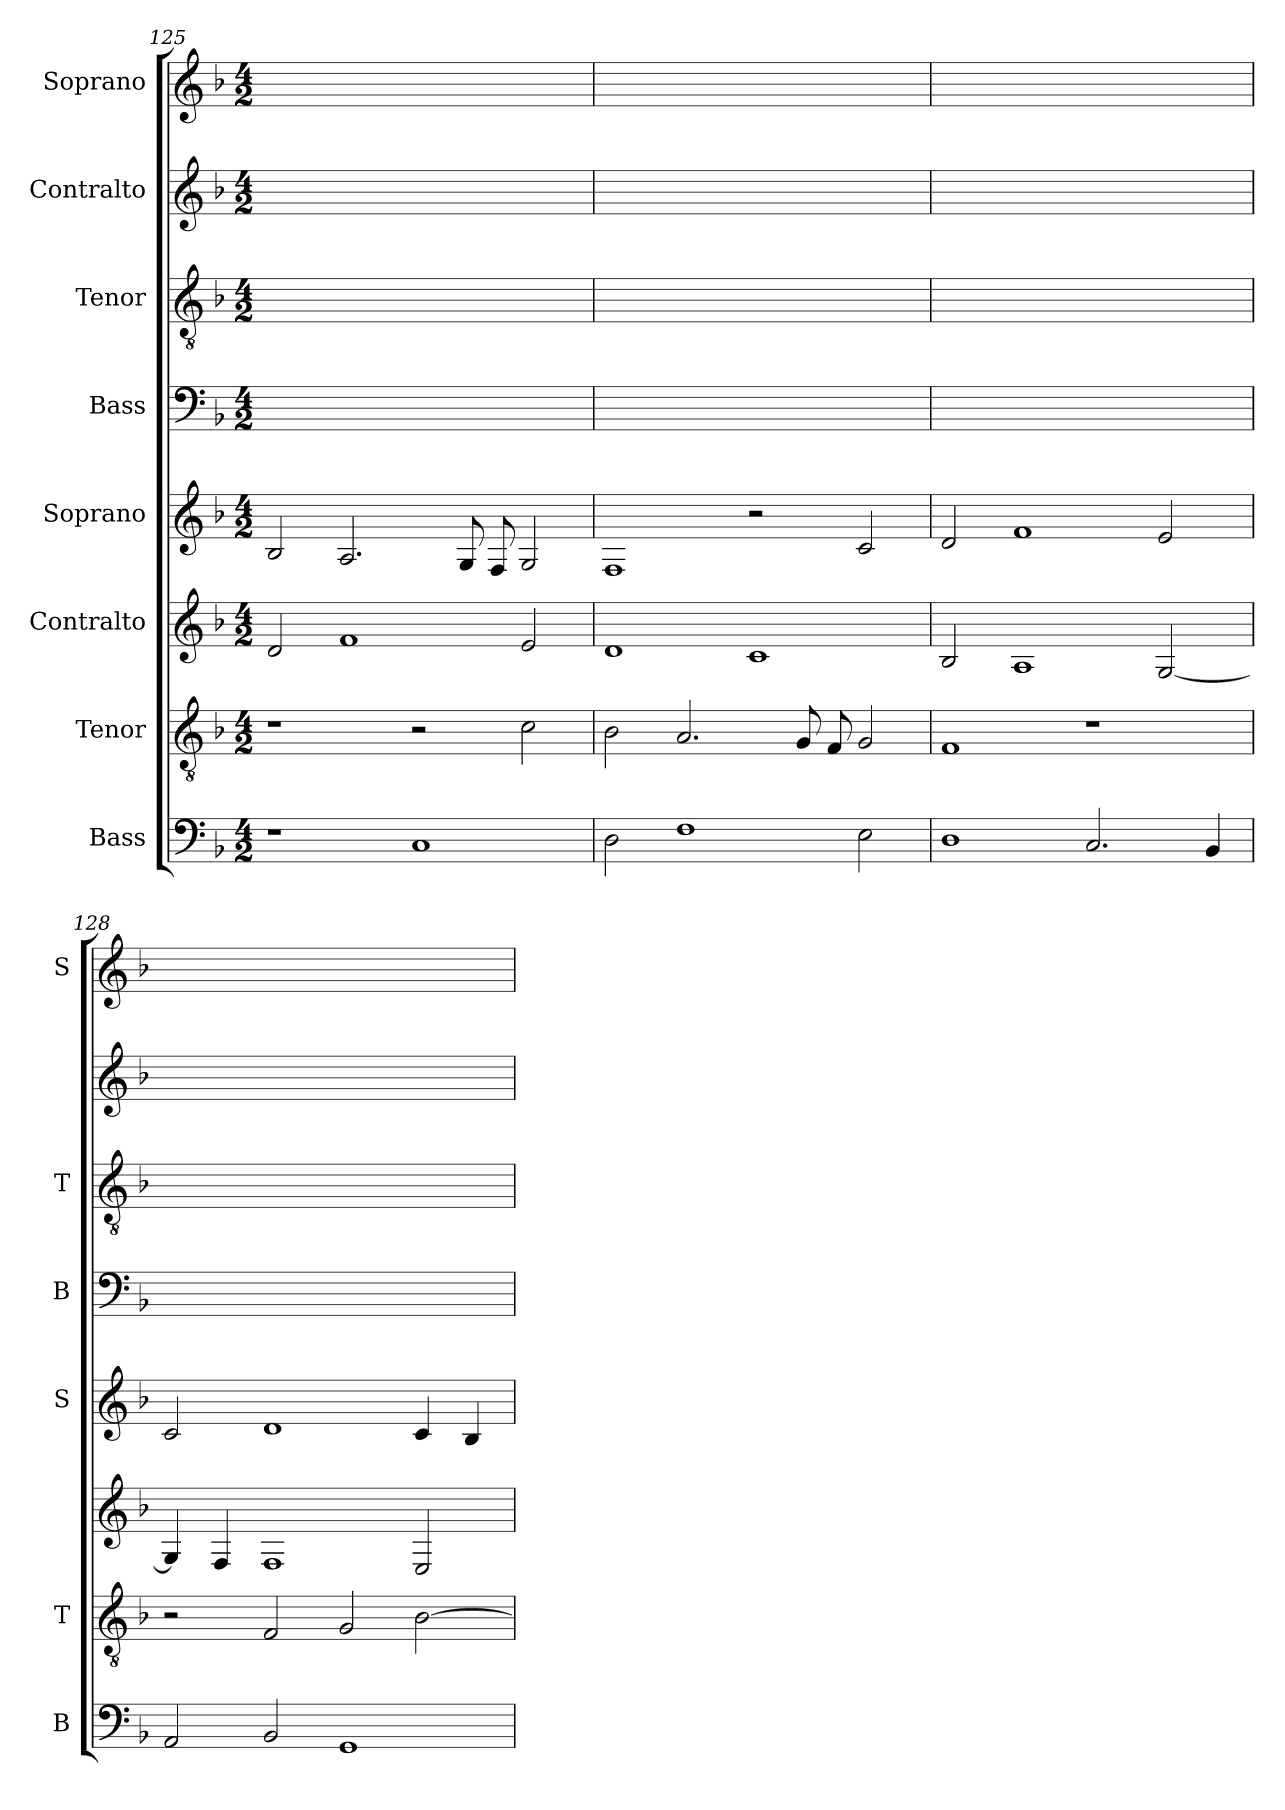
**kern	**kern	**kern	**kern	**kern	**kern	**kern	**kern
*part8	*part7	*part6	*part5	*part4	*part3	*part2	*part1
*staff8	*staff7	*staff6	*staff5	*staff4	*staff3	*staff2	*staff1
*I"Bass	*I"Tenor	*I"Contralto	*I"Soprano	*I"Bass	*I"Tenor	*I"Contralto	*I"Soprano
*I'B	*I'T	*	*I'S	*I'B	*I'T	*	*I'S
*clefF4	*clefGv2	*clefG2	*clefG2	*clefF4	*clefGv2	*clefG2	*clefG2
*k[b-]	*k[b-]	*k[b-]	*k[b-]	*k[b-]	*k[b-]	*k[b-]	*k[b-]
*F:ion	*F:ion	*F:ion	*F:ion	*F:ion	*F:ion	*F:ion	*F:ion
*M4/2	*M4/2	*M4/2	*M4/2	*M4/2	*M4/2	*M4/2	*M4/2
=125	=125	=125	=125	=125	=125	=125	=125
1r	1r	2d	2B-	0ryy	0ryy	0ryy	0ryy
.	.	1f	2.A	.	.	.	.
1C	2r	.	.	.	.	.	.
.	.	.	8G	.	.	.	.
.	.	.	8F	.	.	.	.
.	2c	2e	2G	.	.	.	.
=126	=126	=126	=126	=126	=126	=126	=126
2D	2B-	1d	1F	0ryy	0ryy	0ryy	0ryy
1F	2.A	.	.	.	.	.	.
.	.	1c	2r	.	.	.	.
.	8G	.	.	.	.	.	.
.	8F	.	.	.	.	.	.
2E	2G	.	2c	.	.	.	.
=127	=127	=127	=127	=127	=127	=127	=127
1D	1F	2B-	2d	0ryy	0ryy	0ryy	0ryy
.	.	1A	1f	.	.	.	.
2.C	1r	.	.	.	.	.	.
.	.	[2G	2e	.	.	.	.
4BB-	.	.	.	.	.	.	.
=128	=128	=128	=128	=128	=128	=128	=128
2AA	2r	4G]	2c	0ryy	0ryy	0ryy	0ryy
.	.	4F	.	.	.	.	.
2BB-	2F	1F	1d	.	.	.	.
1GG	2G	.	.	.	.	.	.
.	[2B-	2E	4c	.	.	.	.
.	.	.	4B-	.	.	.	.
=	=	=	=	=	=	=	=
*-	*-	*-	*-	*-	*-	*-	*-
